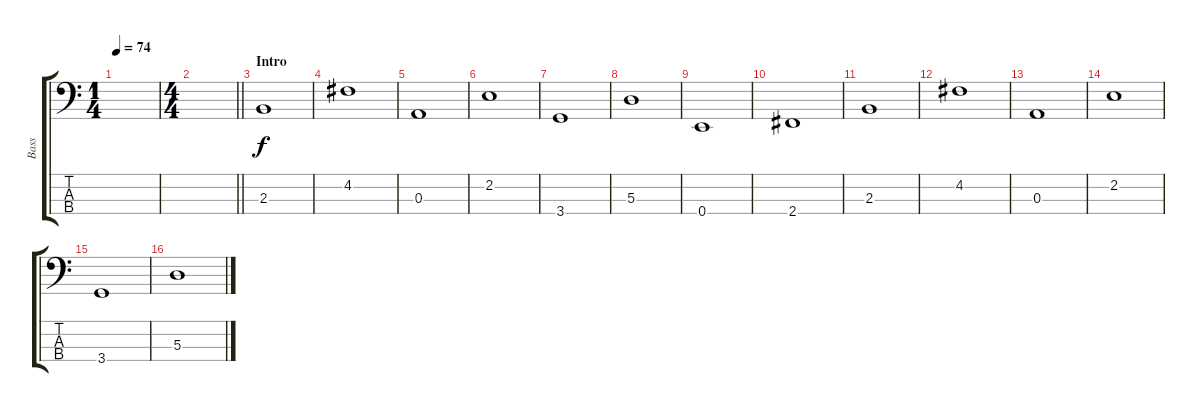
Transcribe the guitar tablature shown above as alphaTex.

\track ("Bass" "Bass") {instrument electricbasspick}
\staff {score tabs}
\tuning (G2 D2 A1 E1) {hide}
\ts (1 4)
\tempo 74
\clef f4
\ks c
|
\ts (4 4)
\barLineRight lightlight
|
\section ("" "Intro")
2.3.1 |
4.2.1 |
0.3.1 |
2.2.1 |
3.4.1 |
5.3.1 |
0.4.1 |
2.4.1 |
2.3.1 |
4.2.1 |
0.3.1 |
2.2.1 |
3.4.1 |
5.3.1
